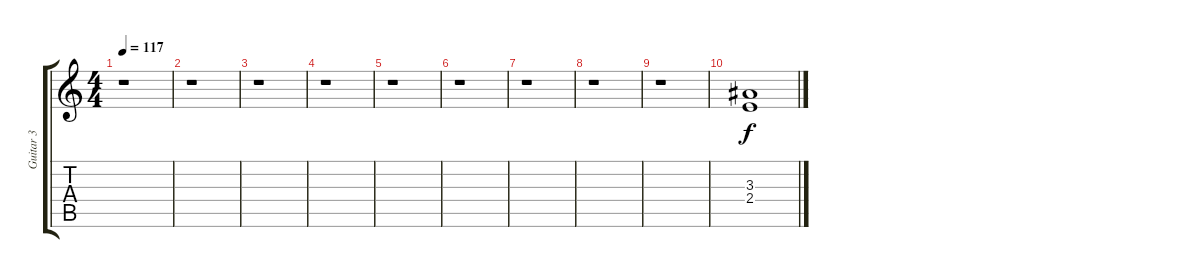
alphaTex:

\track ("Guitar 3" "Guitar 3") {instrument distortionguitar}
\staff {score tabs}
\tuning (E4 B3 G3 D3 A2 D2) {hide}
\ts (4 4)
\tempo 117
\clef g2
\ks c
r.1{dy f} |
r.1 |
r.1 |
r.1 |
r.1 |
r.1 |
r.1 |
r.1 |
r.1 |
(3.3 2.4).1
